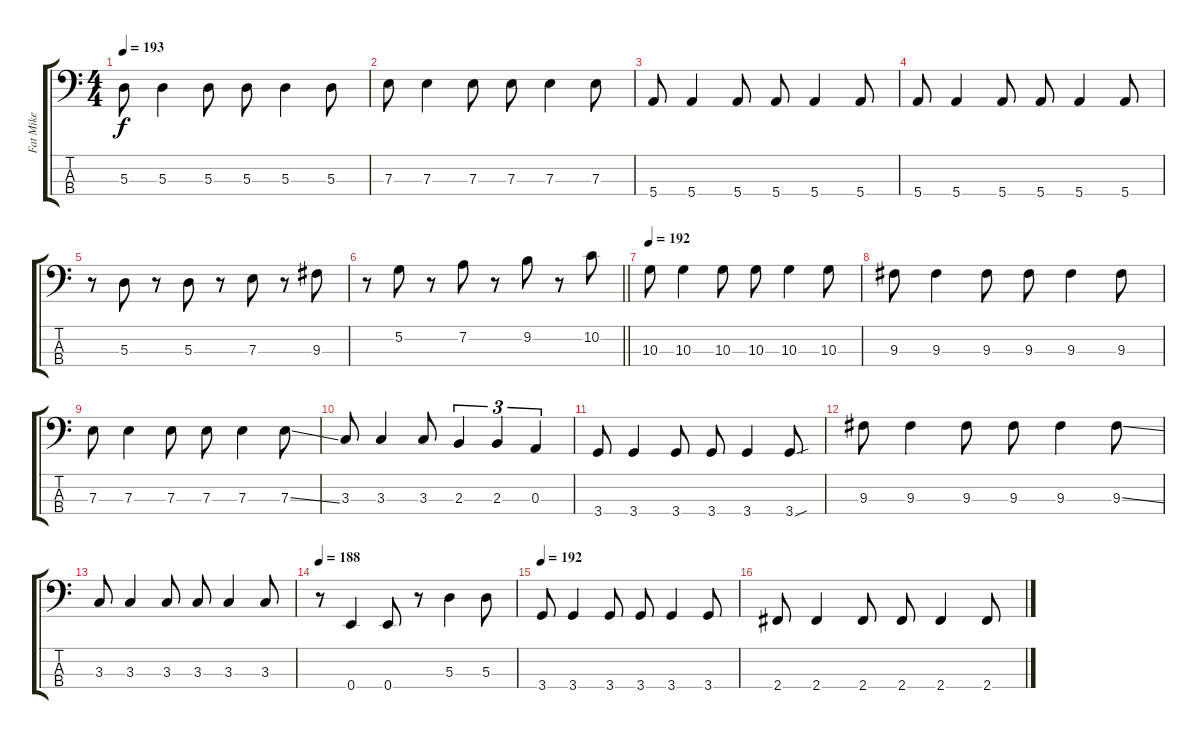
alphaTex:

\track ("Fat Mike" "Fat Mike") {instrument electricbasspick}
\staff {score tabs}
\tuning (G2 D2 A1 E1) {hide}
\ts (4 4)
\tempo 193
\clef f4
\ks c
5.3.8{dy f} 5.3.4 5.3.8 5.3.8 5.3.4 5.3.8 |
7.3.8 7.3.4 7.3.8 7.3.8 7.3.4 7.3.8 |
5.4.8 5.4.4 5.4.8 5.4.8 5.4.4 5.4.8 |
5.4.8 5.4.4 5.4.8 5.4.8 5.4.4 5.4.8 |
r.8 5.3.8 r.8 5.3.8 r.8 7.3.8 r.8 9.3.8 |
\barLineRight lightlight
r.8 5.2.8 r.8 7.2.8 r.8 9.2.8 r.8 10.2.8 |
\section ("" "")
\tempo 192
10.3.8 10.3.4 10.3.8 10.3.8 10.3.4 10.3.8 |
9.3.8 9.3.4 9.3.8 9.3.8 9.3.4 9.3.8 |
7.3.8 7.3.4 7.3.8 7.3.8 7.3.4 7.3{ss}.8 |
3.3.8 3.3.4 3.3.8 2.3.4{tu (3 2)} 2.3.4{tu (3 2)} 0.3.4{tu (3 2)} |
3.4.8 3.4.4 3.4.8 3.4.8 3.4.4 3.4{sou}.8 |
9.3.8 9.3.4 9.3.8 9.3.8 9.3.4 9.3{ss}.8 |
3.3.8 3.3.4 3.3.8 3.3.8 3.3.4 3.3.8 |
\tempo 188
r.8 0.4.4 0.4.8 r.8 5.3.4 5.3.8 |
\tempo 192
3.4.8 3.4.4 3.4.8 3.4.8 3.4.4 3.4.8 |
2.4.8 2.4.4 2.4.8 2.4.8 2.4.4 2.4.8
